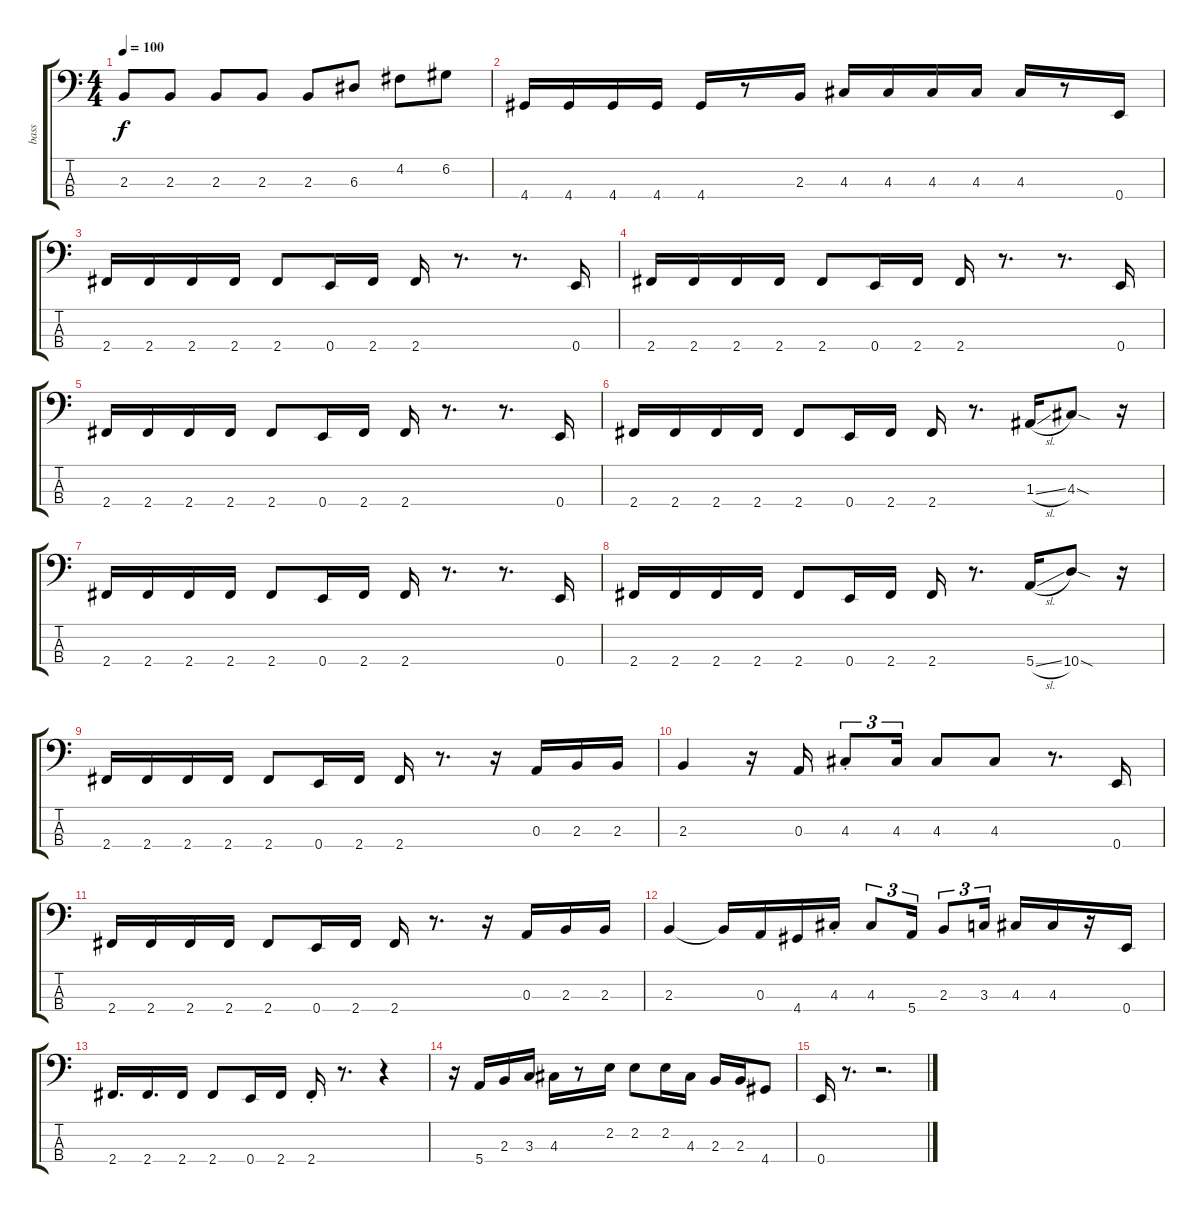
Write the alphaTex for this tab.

\track ("bass" "bass") {instrument electricbassfinger}
\staff {score tabs}
\tuning (G2 D2 A1 E1) {hide}
\ts (4 4)
\tempo 100
\clef f4
\ks c
2.3.8{dy f} 2.3.8 2.3.8 2.3.8 2.3.8 6.3.8 4.2.8 6.2.8 |
4.4.16 4.4.16 4.4.16 4.4.16 4.4.16 r.8 2.3.16 4.3.16 4.3.16 4.3.16 4.3.16 4.3.16 r.8 0.4.16 |
2.4.16 2.4.16 2.4.16 2.4.16 2.4.8 0.4.16 2.4.16 2.4.16 r.8{d} r.8{d} 0.4.16 |
2.4.16 2.4.16 2.4.16 2.4.16 2.4.8 0.4.16 2.4.16 2.4.16 r.8{d} r.8{d} 0.4.16 |
2.4.16 2.4.16 2.4.16 2.4.16 2.4.8 0.4.16 2.4.16 2.4.16 r.8{d} r.8{d} 0.4.16 |
2.4.16 2.4.16 2.4.16 2.4.16 2.4.8 0.4.16 2.4.16 2.4.16 r.8{d} 1.3{sl}.16 4.3{sod}.8 r.16 |
2.4.16 2.4.16 2.4.16 2.4.16 2.4.8 0.4.16 2.4.16 2.4.16 r.8{d} r.8{d} 0.4.16 |
2.4.16 2.4.16 2.4.16 2.4.16 2.4.8 0.4.16 2.4.16 2.4.16 r.8{d} 5.4{sl}.16 10.4{sod}.8 r.16 |
2.4.16 2.4.16 2.4.16 2.4.16 2.4.8 0.4.16 2.4.16 2.4.16 r.8{d} r.16 0.3.16 2.3.16 2.3.16 |
2.3.4 r.16 0.3.16 4.3{st}.8{tu (3 2)} 4.3.16{tu (3 2)} 4.3.8 4.3.8 r.8{d} 0.4.16 |
2.4.16 2.4.16 2.4.16 2.4.16 2.4.8 0.4.16 2.4.16 2.4.16 r.8{d} r.16 0.3.16 2.3.16 2.3.16 |
2.3.4 2.3{t}.16 0.3.16 4.4.16 4.3{st}.16 4.3.8{tu (3 2)} 5.4.16{tu (3 2)} 2.3.8{tu (3 2)} 3.3.16{tu (3 2)} 4.3.16 4.3.16 r.16 0.4.16 |
2.4.16{d} 2.4.16{d} 2.4.16 2.4.8 0.4.16 2.4.16 2.4{st}.16 r.8{d} r.4 |
r.16 5.4.16 2.3.16 3.3.16 4.3.16 r.8 2.2.16 2.2.8 2.2.16 4.3.16 2.3.16 2.3.16 4.4.8 |
0.4.16 r.8{d} r.2{d}
